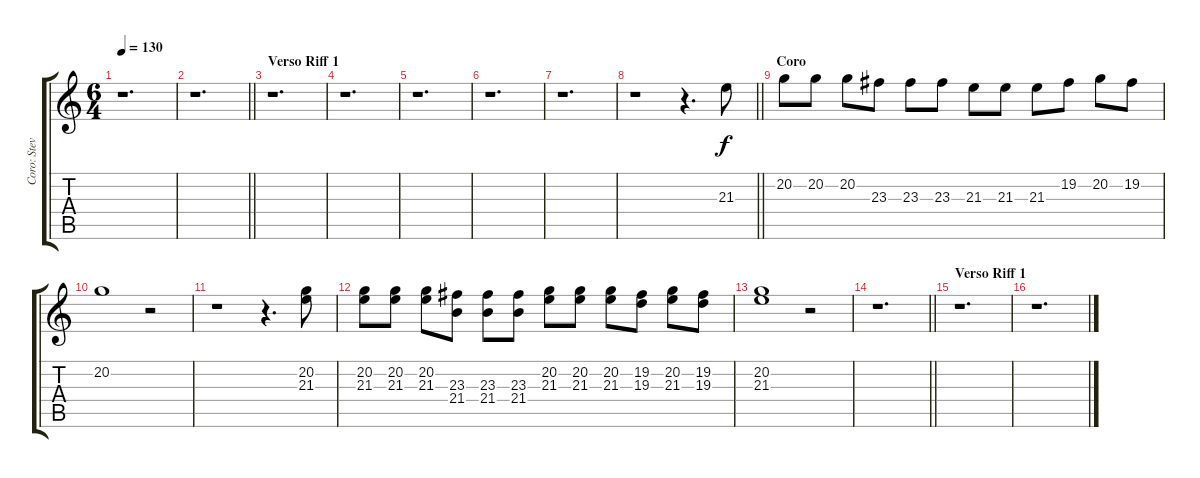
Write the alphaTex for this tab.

\track ("Coro: Steve" "Coro: Stev") {instrument choiraahs}
\staff {score tabs}
\tuning (E4 B3 G3 D3 A2 E2) {hide}
\ts (6 4)
\tempo 130
\clef g2
\ks c
r.1{d dy f} |
\barLineRight lightlight
r.1{d} |
\section ("" "Verso Riff 1")
r.1{d} |
r.1{d} |
r.1{d} |
r.1{d} |
r.1{d} |
\barLineRight lightlight
r.1 r.4{d} 21.3.8 |
\section ("" "Coro")
20.2.8 20.2.8 20.2.8 23.3.8 23.3.8 23.3.8 21.3.8 21.3.8 21.3.8 19.2.8 20.2.8 19.2.8 |
20.2.1 r.2 |
r.1 r.4{d} (20.2 21.3).8 |
(20.2 21.3).8 (20.2 21.3).8 (20.2 21.3).8 (23.3 21.4).8 (23.3 21.4).8 (23.3 21.4).8 (20.2 21.3).8 (20.2 21.3).8 (20.2 21.3).8 (19.2 19.3).8 (20.2 21.3).8 (19.2 19.3).8 |
(20.2 21.3).1 r.2 |
\barLineRight lightlight
r.1{d} |
\section ("" "Verso Riff 1")
r.1{d} |
r.1{d}
